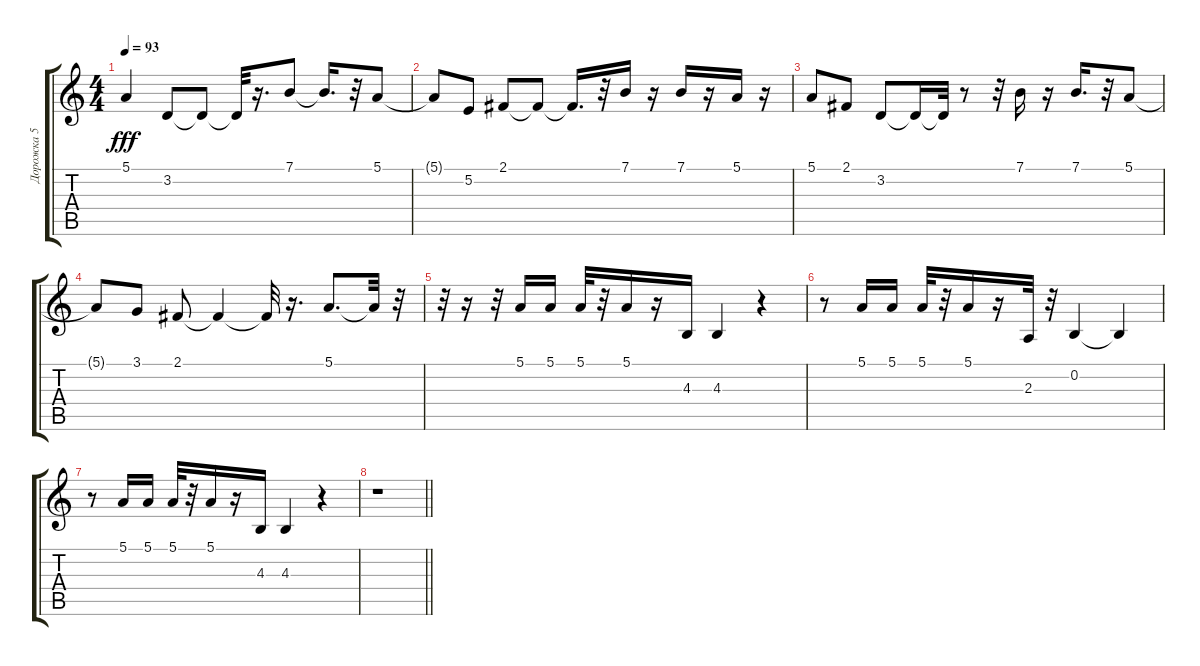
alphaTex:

\track ("Дорожка 5" "Дорожка 5") {instrument clarinet}
\staff {score tabs}
\tuning (E4 B3 G3 D3 A2 E2) {hide}
\ts (4 4)
\tempo 93
\clef g2
\ks c
5.1.4{dy fff} 3.2.8 3.2{t}.8 3.2{t}.32 r.16{d} 7.1.8 7.1{t}.16{d} r.32 5.1.8 |
5.1{t}.8 5.2.8 2.1.8 2.1{t}.8 2.1{t}.16{d} r.32 7.1.16 r.16 7.1.16 r.16 5.1.16 r.16 |
5.1.8 2.1.8 3.2.8 3.2{t}.16 3.2{t}.32 r.8 r.32 7.1.16 r.16 7.1.16{d} r.32 5.1.8 |
5.1{t}.8 3.1.8 2.1.8 2.1{t}.4 2.1{t}.32 r.16{d} 5.1.8{d} 5.1{t}.32 r.32 |
r.32 r.16 r.32 5.1.16 5.1.16 5.1.32 r.32 5.1.16 r.16 4.3.16 4.3.4 r.4 |
r.8 5.1.16 5.1.16 5.1.32 r.32 5.1.16 r.16 2.3.32 r.32 0.2.4 0.2{t}.4 |
r.8 5.1.16 5.1.16 5.1.32 r.32 5.1.16 r.16 4.3.16 4.3.4 r.4 |
\barLineRight lightlight
r.1
